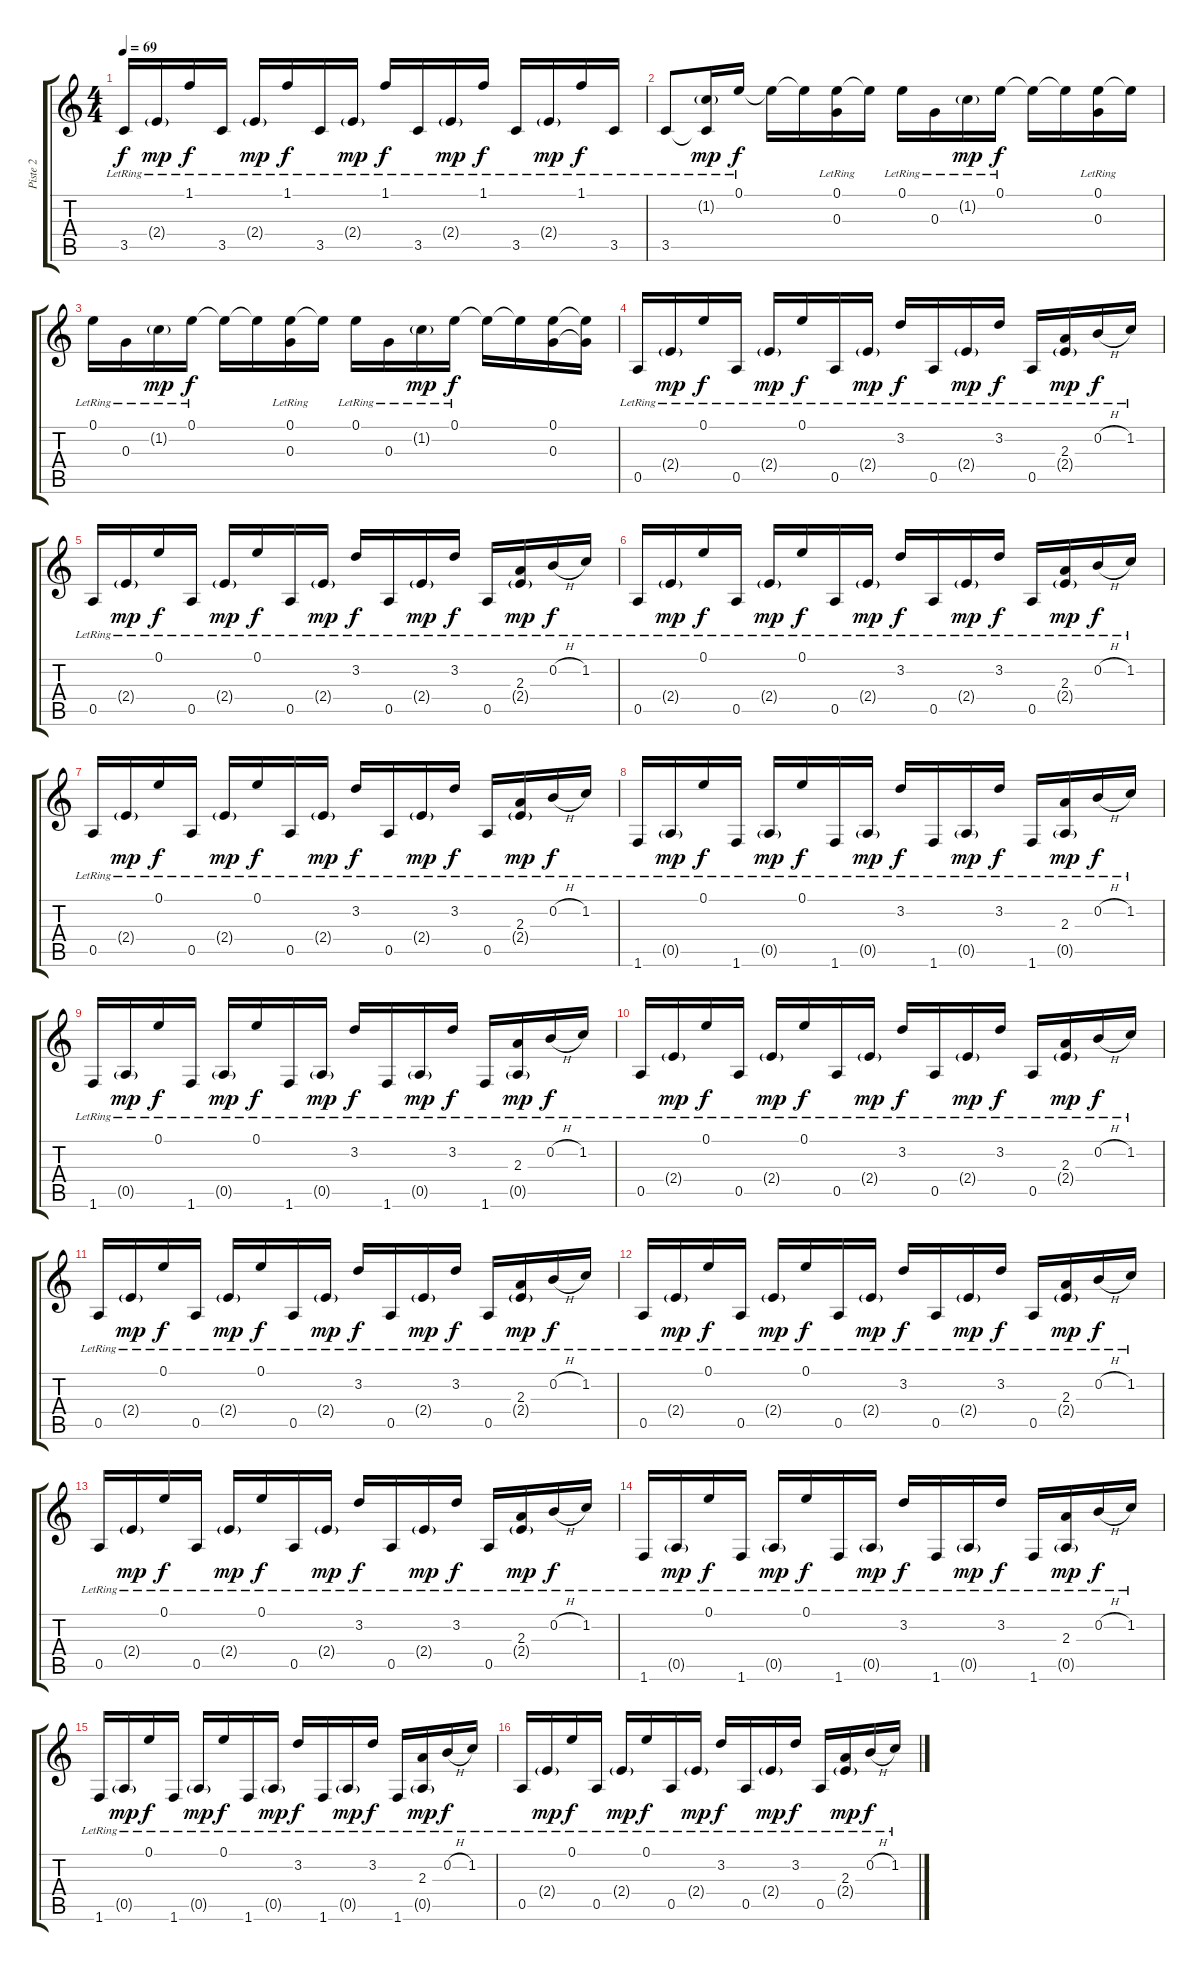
\track ("Piste 2" "Piste 2") {instrument electricguitarjazz}
\staff {score tabs}
\tuning (E4 B3 G3 D3 A2 E2) {hide}
\ts (4 4)
\tempo 69
\clef g2
\ks c
3.5{lr}.16{dy f} 2.4{g lr}.16{dy mp} 1.1{lr}.16{dy f} 3.5{lr}.16 2.4{g lr}.16{dy mp} 1.1{lr}.16{dy f} 3.5{lr}.16 2.4{g lr}.16{dy mp} 1.1{lr}.16{dy f} 3.5{lr}.16 2.4{g lr}.16{dy mp} 1.1{lr}.16{dy f} 3.5{lr}.16 2.4{g lr}.16{dy mp} 1.1{lr}.16{dy f} 3.5{lr}.16 |
3.5{lr}.8 (1.2{g lr} 3.5{t}).16{dy mp volume 3 instrument electricguitarjazz} 0.1{lr}.16{dy f} 0.1{t}.16 0.1{t}.16 (0.1{lr} 0.3{lr}).16 0.1{t}.16 0.1{lr}.16 0.3{lr}.16 1.2{g lr}.16{dy mp} 0.1{lr}.16{dy f} 0.1{t}.16 0.1{t}.16 (0.1{lr} 0.3{lr}).16 0.1{t}.16 |
0.1{lr}.16 0.3{lr}.16 1.2{g lr}.16{dy mp} 0.1{lr}.16{dy f} 0.1{t}.16 0.1{t}.16 (0.1{lr} 0.3{lr}).16 0.1{t}.16 0.1{lr}.16 0.3{lr}.16 1.2{g lr}.16{dy mp} 0.1{lr}.16{dy f} 0.1{t}.16 0.1{t}.16 (0.1 0.3).16 (0.1{t} 0.3{t}).16 |
0.5{lr}.16{volume 13 instrument electricguitarclean} 2.4{g lr}.16{dy mp} 0.1{lr}.16{dy f} 0.5{lr}.16 2.4{g lr}.16{dy mp} 0.1{lr}.16{dy f} 0.5{lr}.16 2.4{g lr}.16{dy mp} 3.2{lr}.16{dy f} 0.5{lr}.16 2.4{g lr}.16{dy mp} 3.2{lr}.16{dy f} 0.5{lr}.16 (2.3 2.4{g lr}).16{dy mp} 0.2{h lr}.16{dy f} 1.2{lr}.16 |
0.5{lr}.16 2.4{g lr}.16{dy mp} 0.1{lr}.16{dy f} 0.5{lr}.16 2.4{g lr}.16{dy mp} 0.1{lr}.16{dy f} 0.5{lr}.16 2.4{g lr}.16{dy mp} 3.2{lr}.16{dy f} 0.5{lr}.16 2.4{g lr}.16{dy mp} 3.2{lr}.16{dy f} 0.5{lr}.16 (2.3{lr} 2.4{g lr}).16{dy mp} 0.2{h lr}.16{dy f} 1.2{lr}.16 |
0.5{lr}.16 2.4{g lr}.16{dy mp} 0.1{lr}.16{dy f} 0.5{lr}.16 2.4{g lr}.16{dy mp} 0.1{lr}.16{dy f} 0.5{lr}.16 2.4{g lr}.16{dy mp} 3.2{lr}.16{dy f} 0.5{lr}.16 2.4{g lr}.16{dy mp} 3.2{lr}.16{dy f} 0.5{lr}.16 (2.3{lr} 2.4{g lr}).16{dy mp} 0.2{h lr}.16{dy f} 1.2{lr}.16 |
0.5{lr}.16 2.4{g lr}.16{dy mp} 0.1{lr}.16{dy f} 0.5{lr}.16 2.4{g lr}.16{dy mp} 0.1{lr}.16{dy f} 0.5{lr}.16 2.4{g lr}.16{dy mp} 3.2{lr}.16{dy f} 0.5{lr}.16 2.4{g lr}.16{dy mp} 3.2{lr}.16{dy f} 0.5{lr}.16 (2.3{lr} 2.4{g lr}).16{dy mp} 0.2{h lr}.16{dy f} 1.2{lr}.16 |
1.6{lr}.16 0.5{g lr}.16{dy mp} 0.1{lr}.16{dy f} 1.6{lr}.16 0.5{g lr}.16{dy mp} 0.1{lr}.16{dy f} 1.6{lr}.16 0.5{g lr}.16{dy mp} 3.2{lr}.16{dy f} 1.6{lr}.16 0.5{g lr}.16{dy mp} 3.2{lr}.16{dy f} 1.6{lr}.16 (2.3{lr} 0.5{g lr}).16{dy mp} 0.2{h lr}.16{dy f} 1.2{lr}.16 |
1.6{lr}.16 0.5{g lr}.16{dy mp} 0.1{lr}.16{dy f} 1.6{lr}.16 0.5{g lr}.16{dy mp} 0.1{lr}.16{dy f} 1.6{lr}.16 0.5{g lr}.16{dy mp} 3.2{lr}.16{dy f} 1.6{lr}.16 0.5{g lr}.16{dy mp} 3.2{lr}.16{dy f} 1.6{lr}.16 (2.3{lr} 0.5{g lr}).16{dy mp} 0.2{h lr}.16{dy f} 1.2{lr}.16 |
0.5{lr}.16{volume 13 instrument electricguitarclean} 2.4{g lr}.16{dy mp} 0.1{lr}.16{dy f} 0.5{lr}.16 2.4{g lr}.16{dy mp} 0.1{lr}.16{dy f} 0.5{lr}.16 2.4{g lr}.16{dy mp} 3.2{lr}.16{dy f} 0.5{lr}.16 2.4{g lr}.16{dy mp} 3.2{lr}.16{dy f} 0.5{lr}.16 (2.3 2.4{g lr}).16{dy mp} 0.2{h lr}.16{dy f} 1.2{lr}.16 |
0.5{lr}.16 2.4{g lr}.16{dy mp} 0.1{lr}.16{dy f} 0.5{lr}.16 2.4{g lr}.16{dy mp} 0.1{lr}.16{dy f} 0.5{lr}.16 2.4{g lr}.16{dy mp} 3.2{lr}.16{dy f} 0.5{lr}.16 2.4{g lr}.16{dy mp} 3.2{lr}.16{dy f} 0.5{lr}.16 (2.3{lr} 2.4{g lr}).16{dy mp} 0.2{h lr}.16{dy f} 1.2{lr}.16 |
0.5{lr}.16 2.4{g lr}.16{dy mp} 0.1{lr}.16{dy f} 0.5{lr}.16 2.4{g lr}.16{dy mp} 0.1{lr}.16{dy f} 0.5{lr}.16 2.4{g lr}.16{dy mp} 3.2{lr}.16{dy f} 0.5{lr}.16 2.4{g lr}.16{dy mp} 3.2{lr}.16{dy f} 0.5{lr}.16 (2.3{lr} 2.4{g lr}).16{dy mp} 0.2{h lr}.16{dy f} 1.2{lr}.16 |
0.5{lr}.16 2.4{g lr}.16{dy mp} 0.1{lr}.16{dy f} 0.5{lr}.16 2.4{g lr}.16{dy mp} 0.1{lr}.16{dy f} 0.5{lr}.16 2.4{g lr}.16{dy mp} 3.2{lr}.16{dy f} 0.5{lr}.16 2.4{g lr}.16{dy mp} 3.2{lr}.16{dy f} 0.5{lr}.16 (2.3{lr} 2.4{g lr}).16{dy mp} 0.2{h lr}.16{dy f} 1.2{lr}.16 |
1.6{lr}.16 0.5{g lr}.16{dy mp} 0.1{lr}.16{dy f} 1.6{lr}.16 0.5{g lr}.16{dy mp} 0.1{lr}.16{dy f} 1.6{lr}.16 0.5{g lr}.16{dy mp} 3.2{lr}.16{dy f} 1.6{lr}.16 0.5{g lr}.16{dy mp} 3.2{lr}.16{dy f} 1.6{lr}.16 (2.3{lr} 0.5{g lr}).16{dy mp} 0.2{h lr}.16{dy f} 1.2{lr}.16 |
1.6{lr}.16 0.5{g lr}.16{dy mp} 0.1{lr}.16{dy f} 1.6{lr}.16 0.5{g lr}.16{dy mp} 0.1{lr}.16{dy f} 1.6{lr}.16 0.5{g lr}.16{dy mp} 3.2{lr}.16{dy f} 1.6{lr}.16 0.5{g lr}.16{dy mp} 3.2{lr}.16{dy f} 1.6{lr}.16 (2.3{lr} 0.5{g lr}).16{dy mp} 0.2{h lr}.16{dy f} 1.2{lr}.16 |
0.5{lr}.16{volume 13 instrument electricguitarclean} 2.4{g lr}.16{dy mp} 0.1{lr}.16{dy f} 0.5{lr}.16 2.4{g lr}.16{dy mp} 0.1{lr}.16{dy f} 0.5{lr}.16 2.4{g lr}.16{dy mp} 3.2{lr}.16{dy f} 0.5{lr}.16 2.4{g lr}.16{dy mp} 3.2{lr}.16{dy f} 0.5{lr}.16 (2.3 2.4{g lr}).16{dy mp} 0.2{h lr}.16{dy f} 1.2{lr}.16
